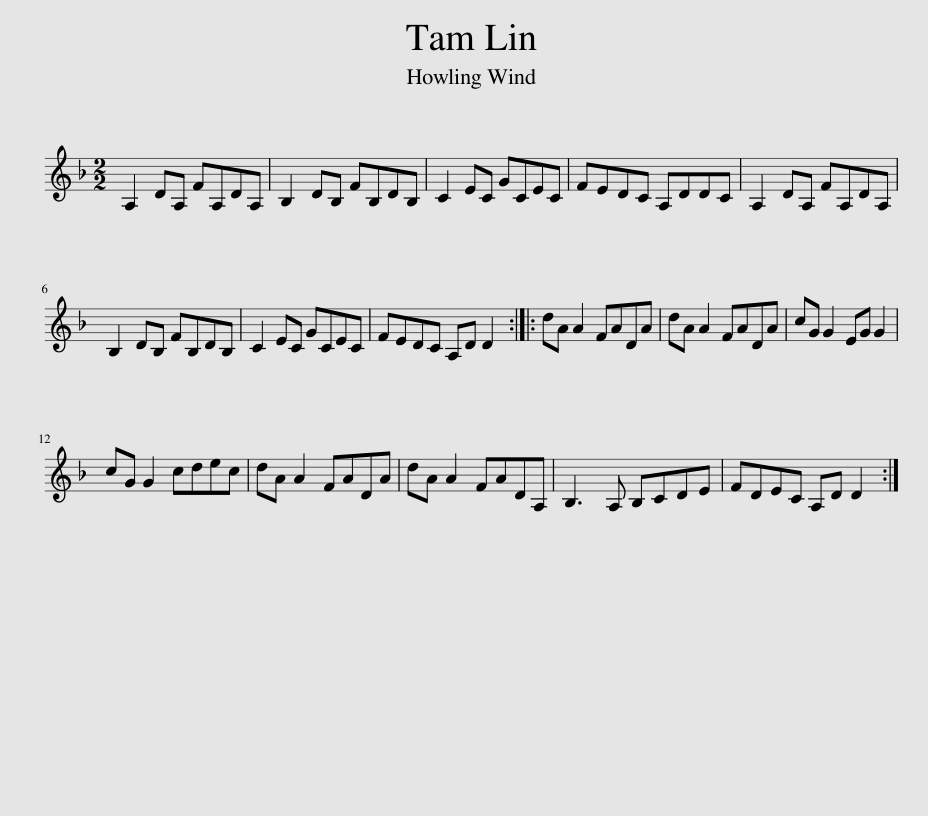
X:1
L:1/8
M:2/2
I:linebreak $
K:Dmin
V:1 treble
V:1
 A,2 DA, FA,DA, | B,2 DB, FB,DB, | C2 EC GCEC | FEDC A,DDC | A,2 DA, FA,DA, |$ %5
 B,2 DB, FB,DB, | C2 EC GCEC | FEDC A,D D2 :: dA A2 FADA | dA A2 FADA | %10
 cG G2 EG G2 |$ cG G2 cdec | dA A2 FADA | dA A2 FADA, | B,3 A, B,CDE | %15
 FDEC A,D D2 :| %16
